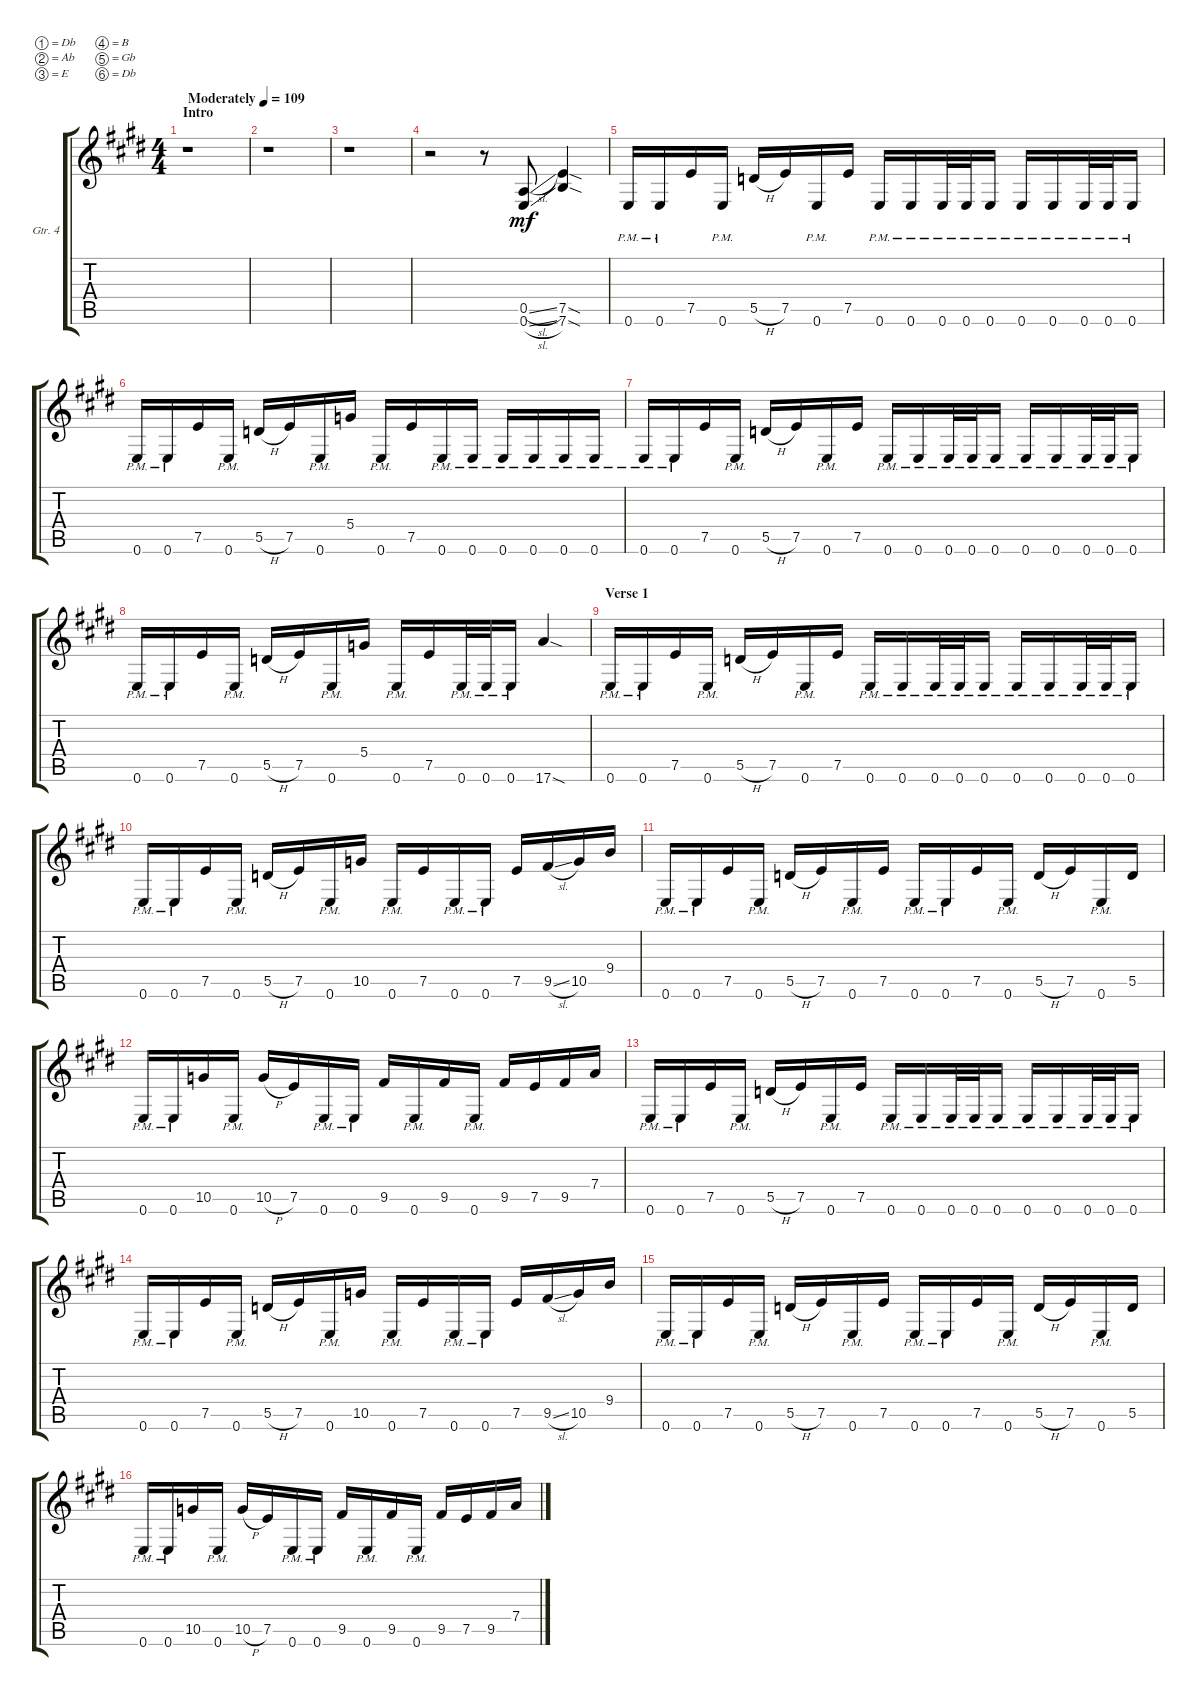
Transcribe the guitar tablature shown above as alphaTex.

\defaultSystemsLayout 4
\bracketExtendMode groupsimilarinstruments
\firstSystemTrackNameOrientation horizontal
\otherSystemsTrackNameOrientation horizontal
\track ("Guitar 4" "Gtr. 4") {instrument distortionguitar}
\staff {score tabs}
\tuning (Db4 Ab3 E3 B2 Gb2 Db2)
\displaytranspose 15
\ts (4 4)
\section ("" "Intro")
\tempo (109 "Moderately")
\clef g2
\ks c#minor
r.1{dy mf instrument distortionguitar} |
r.1 |
r.1 |
r.2 r.8 (0.6{sl} 0.5{sl}).8 (7.5{sod} 7.6{sod}).4 |
0.6{pm}.16 0.6{pm}.16 7.5.16 0.6{pm}.16 5.5{h}.16 7.5.16 0.6{pm}.16 7.5.16 0.6{pm}.16 0.6{pm}.16 0.6{pm}.32 0.6{pm}.32 0.6{pm}.16 0.6{pm}.16 0.6{pm}.16 0.6{pm}.32 0.6{pm}.32 0.6{pm}.16 |
0.6{pm}.16 0.6{pm}.16 7.5.16 0.6{pm}.16 5.5{h}.16 7.5.16 0.6{pm}.16 5.4.16 0.6{pm}.16 7.5.16 0.6{pm}.16 0.6{pm}.16 0.6{pm}.16 0.6{pm}.16 0.6{pm}.16 0.6{pm}.16 |
0.6{pm}.16 0.6{pm}.16 7.5.16 0.6{pm}.16 5.5{h}.16 7.5.16 0.6{pm}.16 7.5.16 0.6{pm}.16 0.6{pm}.16 0.6{pm}.32 0.6{pm}.32 0.6{pm}.16 0.6{pm}.16 0.6{pm}.16 0.6{pm}.32 0.6{pm}.32 0.6{pm}.16 |
0.6{pm}.16 0.6{pm}.16 7.5.16 0.6{pm}.16 5.5{h}.16 7.5.16 0.6{pm}.16 5.4.16 0.6{pm}.16 7.5.16 0.6{pm}.32 0.6{pm}.32 0.6{pm}.16 17.6{sod}.4 |
\section ("" "Verse 1")
0.6{pm}.16 0.6{pm}.16 7.5.16 0.6{pm}.16 5.5{h}.16 7.5.16 0.6{pm}.16 7.5.16 0.6{pm}.16 0.6{pm}.16 0.6{pm}.32 0.6{pm}.32 0.6{pm}.16 0.6{pm}.16 0.6{pm}.16 0.6{pm}.32 0.6{pm}.32 0.6{pm}.16 |
0.6{pm}.16 0.6{pm}.16 7.5.16 0.6{pm}.16 5.5{h}.16 7.5.16 0.6{pm}.16 10.5.16 0.6{pm}.16 7.5.16 0.6{pm}.16 0.6{pm}.16 7.5.16 9.5{sl}.16 10.5.16 9.4.16 |
0.6{pm}.16 0.6{pm}.16 7.5.16 0.6{pm}.16 5.5{h}.16 7.5.16 0.6{pm}.16 7.5.16 0.6{pm}.16 0.6{pm}.16 7.5.16 0.6{pm}.16 5.5{h}.16 7.5.16 0.6{pm}.16 5.5.16 |
0.6{pm}.16 0.6{pm}.16 10.5.16 0.6{pm}.16 10.5{h}.16 7.5.16 0.6{pm}.16 0.6{pm}.16 9.5.16 0.6{pm}.16 9.5.16 0.6{pm}.16 9.5.16 7.5.16 9.5.16 7.4.16 |
0.6{pm}.16 0.6{pm}.16 7.5.16 0.6{pm}.16 5.5{h}.16 7.5.16 0.6{pm}.16 7.5.16 0.6{pm}.16 0.6{pm}.16 0.6{pm}.32 0.6{pm}.32 0.6{pm}.16 0.6{pm}.16 0.6{pm}.16 0.6{pm}.32 0.6{pm}.32 0.6{pm}.16 |
0.6{pm}.16 0.6{pm}.16 7.5.16 0.6{pm}.16 5.5{h}.16 7.5.16 0.6{pm}.16 10.5.16 0.6{pm}.16 7.5.16 0.6{pm}.16 0.6{pm}.16 7.5.16 9.5{sl}.16 10.5.16 9.4.16 |
0.6{pm}.16 0.6{pm}.16 7.5.16 0.6{pm}.16 5.5{h}.16 7.5.16 0.6{pm}.16 7.5.16 0.6{pm}.16 0.6{pm}.16 7.5.16 0.6{pm}.16 5.5{h}.16 7.5.16 0.6{pm}.16 5.5.16 |
0.6{pm}.16 0.6{pm}.16 10.5.16 0.6{pm}.16 10.5{h}.16 7.5.16 0.6{pm}.16 0.6{pm}.16 9.5.16 0.6{pm}.16 9.5.16 0.6{pm}.16 9.5.16 7.5.16 9.5.16 7.4.16
